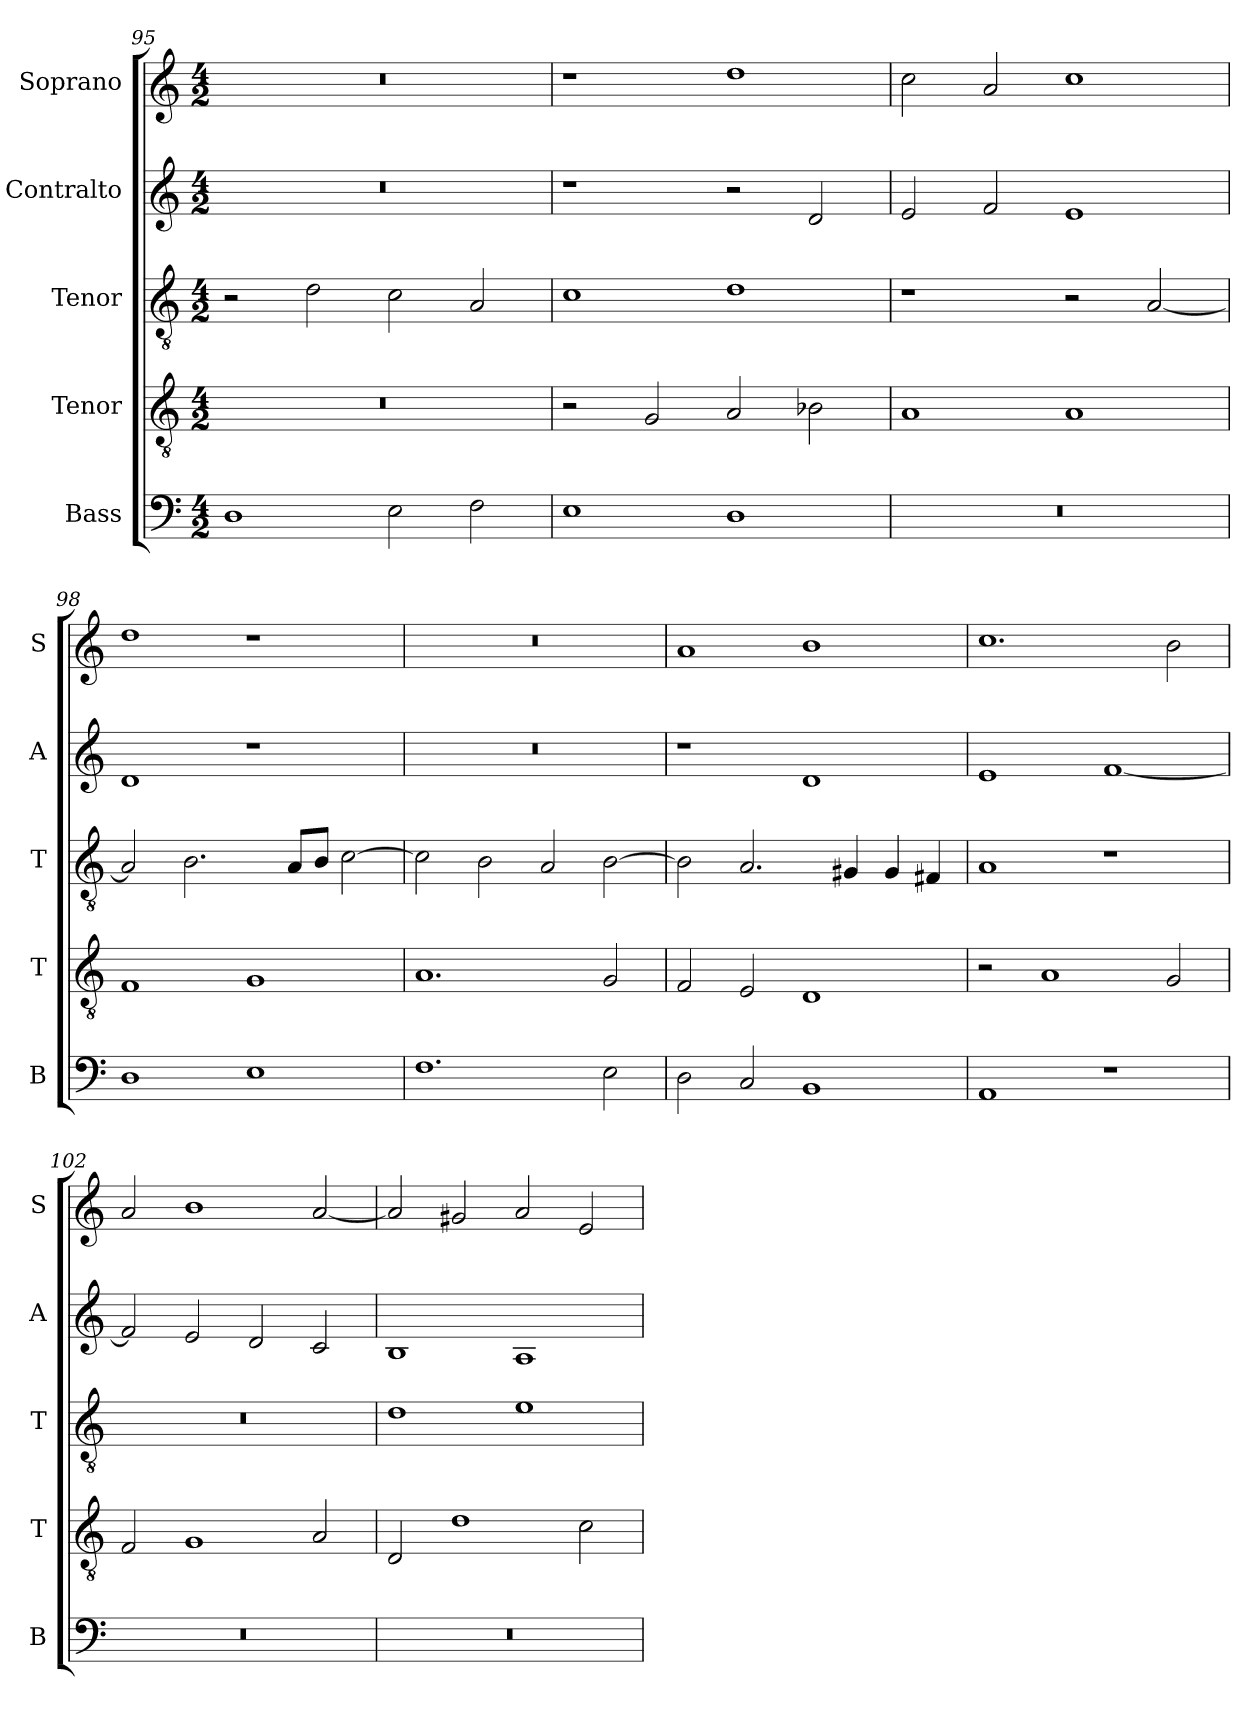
**kern	**kern	**kern	**kern	**kern
*part5	*part4	*part3	*part2	*part1
*staff5	*staff4	*staff3	*staff2	*staff1
*I"Bass	*I"Tenor	*I"Tenor	*I"Contralto	*I"Soprano
*I'B	*I'T	*I'T	*I'A	*I'S
*clefF4	*clefGv2	*clefGv2	*clefG2	*clefG2
*k[]	*k[]	*k[]	*k[]	*k[]
*D:dor	*D:dor	*D:dor	*D:dor	*D:dor
*M4/2	*M4/2	*M4/2	*M4/2	*M4/2
=95	=95	=95	=95	=95
1D	0r	2r	0r	0r
.	.	2d	.	.
2E	.	2c	.	.
2F	.	2A	.	.
=96	=96	=96	=96	=96
1E	2r	1c	1r	1r
.	2G	.	.	.
1D	2A	1d	2r	1dd
.	2B-X	.	2d	.
=97	=97	=97	=97	=97
0r	1A	1r	2e	2cc
.	.	.	2f	2a
.	1A	2r	1e	1cc
.	.	[2A	.	.
=98	=98	=98	=98	=98
1D	1F	2A]	1d	1dd
.	.	2.B	.	.
1E	1G	.	1r	1r
.	.	8A/L	.	.
.	.	8B/J	.	.
.	.	[2c	.	.
=99	=99	=99	=99	=99
1.F	1.A	2c]	0r	0r
.	.	2B	.	.
.	.	2A	.	.
2E	2G	[2B	.	.
=100	=100	=100	=100	=100
2D	2F	2B]	1r	1a
2C	2E	2.A	.	.
1BB	1D	.	1d	1b
.	.	4G#X	.	.
.	.	4G#	.	.
.	.	4F#X	.	.
=101	=101	=101	=101	=101
1AA	2r	1A	1e	1.cc
.	1A	.	.	.
1r	.	1r	[1f	.
.	2G	.	.	2b
=102	=102	=102	=102	=102
0r	2F	0r	2f]	2a
.	1G	.	2e	1b
.	.	.	2d	.
.	2A	.	2c	[2a
=103	=103	=103	=103	=103
0r	2D	1d	1B	2a]
.	1d	.	.	2g#X
.	.	1e	1A	2a
.	2c	.	.	2e
=	=	=	=	=
*-	*-	*-	*-	*-
